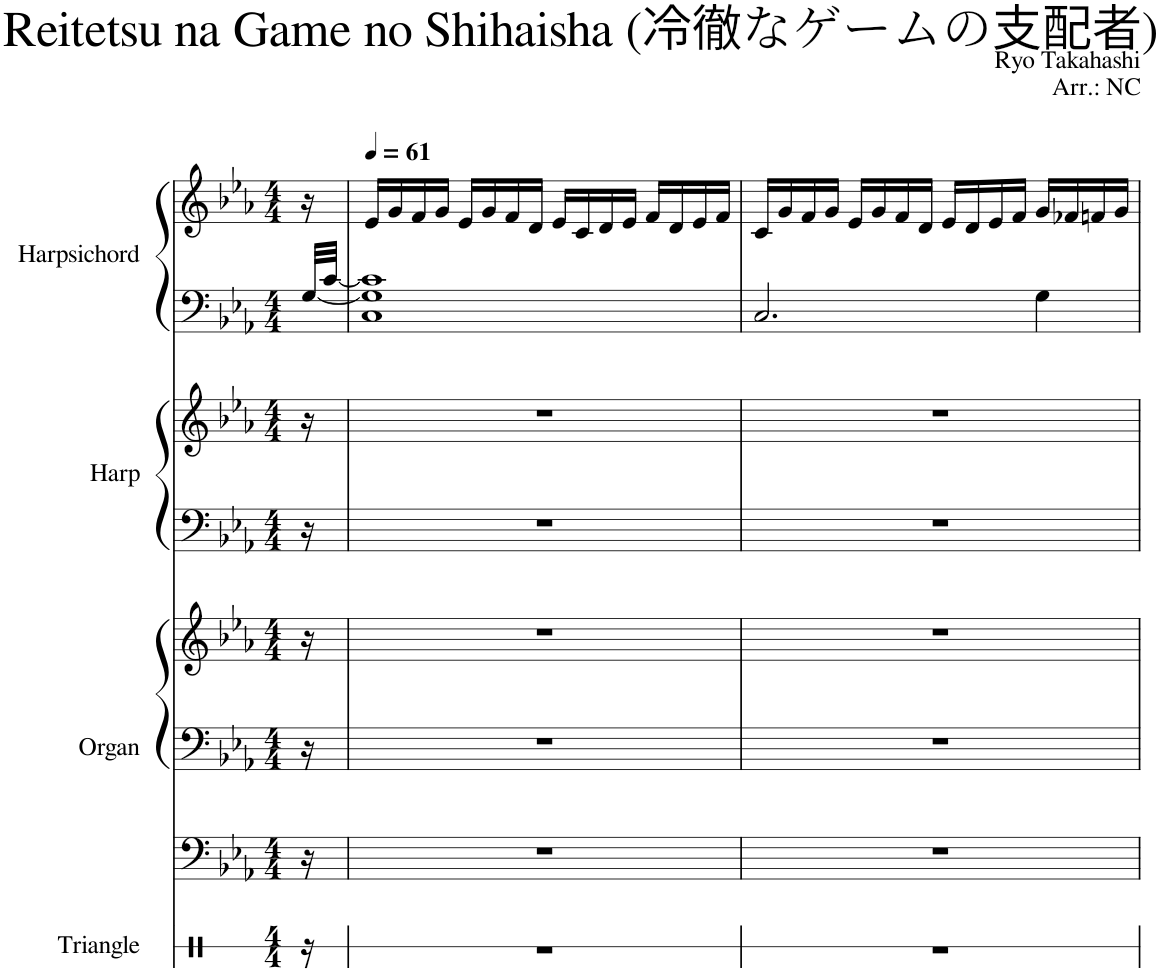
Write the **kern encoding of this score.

**kern	**kern	**kern	**kern	**kern	**kern	**kern	**kern
*part4	*part3	*part3	*part3	*part2	*part2	*part1	*part1
*staff8	*staff7	*staff6	*staff5	*staff4	*staff3	*staff2	*staff1
*I"Triangle	*I"Organ	*	*	*I"Harp	*	*I"Harpsichord	*
*I'Trgl.	*I'Org.	*	*	*I'Hrp.	*	*I'Hch.	*
*stria1	*	*	*	*	*	*	*
*clefX	*clefF4	*clefF4	*clefG2	*clefF4	*clefG2	*clefF4	*clefG2
*k[]	*k[b-e-a-]	*k[b-e-a-]	*k[b-e-a-]	*k[b-e-a-]	*k[b-e-a-]	*k[b-e-a-]	*k[b-e-a-]
*M4/4	*M4/4	*M4/4	*M4/4	*M4/4	*M4/4	*M4/4	*M4/4
=1	=1	=1	=1	=1	=1	=1	=1
16r	16r	16r	16r	16r	16r	[<32G/LLL	16r
.	.	.	.	.	.	[<32c/JJJ	.
=2	=2	=2	=2	=2	=2	=2	=2
*	*	*	*	*	*	*	*MM61
1r	1r	1r	1r	1r	1r	1C 1G] 1c]	16e-/LL
.	.	.	.	.	.	.	16g/
.	.	.	.	.	.	.	16f/
.	.	.	.	.	.	.	16g/JJ
.	.	.	.	.	.	.	16e-/LL
.	.	.	.	.	.	.	16g/
.	.	.	.	.	.	.	16f/
.	.	.	.	.	.	.	16d/JJ
.	.	.	.	.	.	.	16e-/LL
.	.	.	.	.	.	.	16c/
.	.	.	.	.	.	.	16d/
.	.	.	.	.	.	.	16e-/JJ
.	.	.	.	.	.	.	16f/LL
.	.	.	.	.	.	.	16d/
.	.	.	.	.	.	.	16e-/
.	.	.	.	.	.	.	16f/JJ
=3	=3	=3	=3	=3	=3	=3	=3
1r	1r	1r	1r	1r	1r	2.C/	16c/LL
.	.	.	.	.	.	.	16g/
.	.	.	.	.	.	.	16f/
.	.	.	.	.	.	.	16g/JJ
.	.	.	.	.	.	.	16e-/LL
.	.	.	.	.	.	.	16g/
.	.	.	.	.	.	.	16f/
.	.	.	.	.	.	.	16d/JJ
.	.	.	.	.	.	.	16e-/LL
.	.	.	.	.	.	.	16d/
.	.	.	.	.	.	.	16e-/
.	.	.	.	.	.	.	16f/JJ
.	.	.	.	.	.	4G\	16g/LL
.	.	.	.	.	.	.	16f-X/
.	.	.	.	.	.	.	16fn/
.	.	.	.	.	.	.	16g/JJ
=	=	=	=	=	=	=	=
*-	*-	*-	*-	*-	*-	*-	*-
